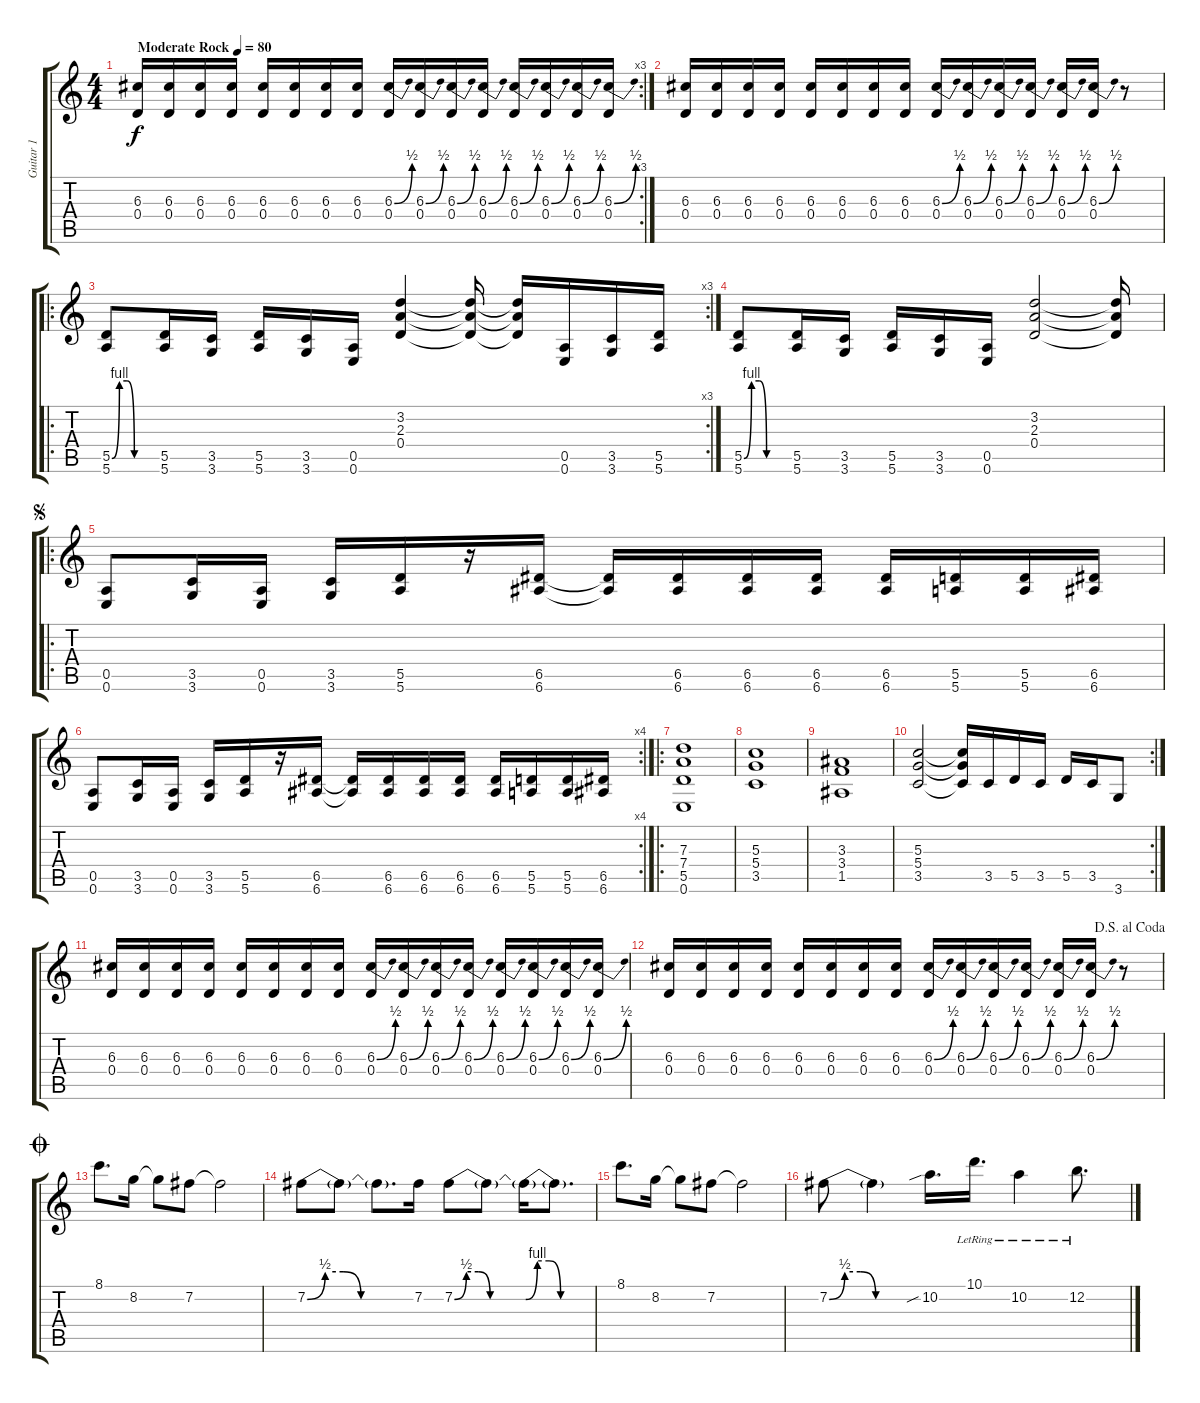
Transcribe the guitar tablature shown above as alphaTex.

\track ("Guitar 1" "Guitar 1") {instrument overdrivenguitar}
\staff {score tabs}
\tuning (E4 B3 G3 D3 A2 E2) {hide}
\rc 3
\ts (4 4)
\tempo (80 "Moderate Rock")
\clef g2
\ks c
(6.3 0.4).16{dy f instrument overdrivenguitar} (6.3 0.4).16 (6.3 0.4).16 (6.3 0.4).16 (6.3 0.4).16 (6.3 0.4).16 (6.3 0.4).16 (6.3 0.4).16 (6.3{be (bend 0 0 60 2)} 0.4).16 (6.3{be (bend 0 0 60 2)} 0.4).16 (6.3{be (bend 0 0 60 2)} 0.4).16 (6.3{be (bend 0 0 60 2)} 0.4).16 (6.3{be (bend 0 0 60 2)} 0.4).16 (6.3{be (bend 0 0 60 2)} 0.4).16 (6.3{be (bend 0 0 60 2)} 0.4).16 (6.3{be (bend 0 0 60 2)} 0.4).16{volume 14 balance 8 instrument overdrivenguitar} |
(6.3 0.4).16 (6.3 0.4).16 (6.3 0.4).16 (6.3 0.4).16 (6.3 0.4).16 (6.3 0.4).16 (6.3 0.4).16 (6.3 0.4).16 (6.3{be (bend 0 0 60 2)} 0.4).16 (6.3{be (bend 0 0 60 2)} 0.4).16 (6.3{be (bend 0 0 60 2)} 0.4).16 (6.3{be (bend 0 0 60 2)} 0.4).16 (6.3{be (bend 0 0 60 2)} 0.4).16 (6.3{be (bend 0 0 60 2)} 0.4).16 r.8 |
\ro
\rc 3
(5.5{be (custom 0 0 10 4 20 4 30 0 60 0)} 5.6).8 (5.5 5.6).16 (3.5 3.6).16 (5.5 5.6).16 (3.5 3.6).16 (0.5 0.6).16 (3.2 2.3 0.4).4 (3.2{t} 2.3{t} 0.4{t}).16 (3.2{t} 2.3{t} 0.4{t}).16 (0.5 0.6).16 (3.5 3.6).16 (5.5 5.6).16 |
(5.5{be (custom 0 0 10 4 20 4 30 0 60 0)} 5.6).8 (5.5 5.6).16 (3.5 3.6).16 (5.5 5.6).16 (3.5 3.6).16 (0.5 0.6).16 (3.2 2.3 0.4).2 (3.2{t} 2.3{t} 0.4{t}).16 |
\ro
\jump segno
(0.5 0.6).8 (3.5 3.6).16 (0.5 0.6).16 (3.5 3.6).16 (5.5 5.6).16 r.16 (6.5 6.6).16 (6.5{t} 6.6{t}).16 (6.5 6.6).16 (6.5 6.6).16 (6.5 6.6).16 (6.5 6.6).16 (5.5 5.6).16 (5.5 5.6).16 (6.5 6.6).16 |
\rc 4
(0.5 0.6).8 (3.5 3.6).16 (0.5 0.6).16 (3.5 3.6).16 (5.5 5.6).16 r.16 (6.5 6.6).16 (6.5{t} 6.6{t}).16 (6.5 6.6).16 (6.5 6.6).16 (6.5 6.6).16 (6.5 6.6).16 (5.5 5.6).16 (5.5 5.6).16 (6.5 6.6).16 |
\ro
(7.3 7.4 5.5 0.6).1 |
(5.3 5.4 3.5).1 |
(3.3 3.4 1.5).1 |
\rc 2
(5.3 5.4 3.5).2 (5.3{t} 5.4{t} 3.5{t}).16 3.5.16 5.5.16 3.5.16 5.5.16 3.5.16 3.6.8 |
(6.3 0.4).16 (6.3 0.4).16 (6.3 0.4).16 (6.3 0.4).16 (6.3 0.4).16 (6.3 0.4).16 (6.3 0.4).16 (6.3 0.4).16 (6.3{be (bend 0 0 60 2)} 0.4).16 (6.3{be (bend 0 0 60 2)} 0.4).16 (6.3{be (bend 0 0 60 2)} 0.4).16 (6.3{be (bend 0 0 60 2)} 0.4).16 (6.3{be (bend 0 0 60 2)} 0.4).16 (6.3{be (bend 0 0 60 2)} 0.4).16 (6.3{be (bend 0 0 60 2)} 0.4).16 (6.3{be (bend 0 0 60 2)} 0.4).16 |
\jump dalsegnoalcoda
(6.3 0.4).16 (6.3 0.4).16 (6.3 0.4).16 (6.3 0.4).16 (6.3 0.4).16 (6.3 0.4).16 (6.3 0.4).16 (6.3 0.4).16 (6.3{be (bend 0 0 60 2)} 0.4).16 (6.3{be (bend 0 0 60 2)} 0.4).16 (6.3{be (bend 0 0 60 2)} 0.4).16 (6.3{be (bend 0 0 60 2)} 0.4).16 (6.3{be (bend 0 0 60 2)} 0.4).16 (6.3{be (bend 0 0 60 2)} 0.4).16 r.8 |
\jump coda
8.1.8{d} 8.2.16 8.2{t}.8 7.2.8 7.2{t}.2 |
7.2{be (custom 0 0 10 2 20 2 30 0 60 0)}.8 7.2{t}.8 7.2{t}.8{d} 7.2.16 7.2{be (custom 0 0 10 2 20 2 30 0 60 0)}.8 7.2{t}.8 7.2{be (custom 0 0 10 4 20 4 30 0 60 0) t}.16 7.2{t}.8{d} |
8.1.8{d} 8.2.16 8.2{t}.8 7.2.8 7.2{t}.2 |
7.2{be (custom 0 0 10 2 20 2 30 0 60 0)}.8 7.2{t}.4 10.2{sib}.16{d} 10.1{lr}.16{d} 10.2{lr}.4 12.2{lr}.8{d}
